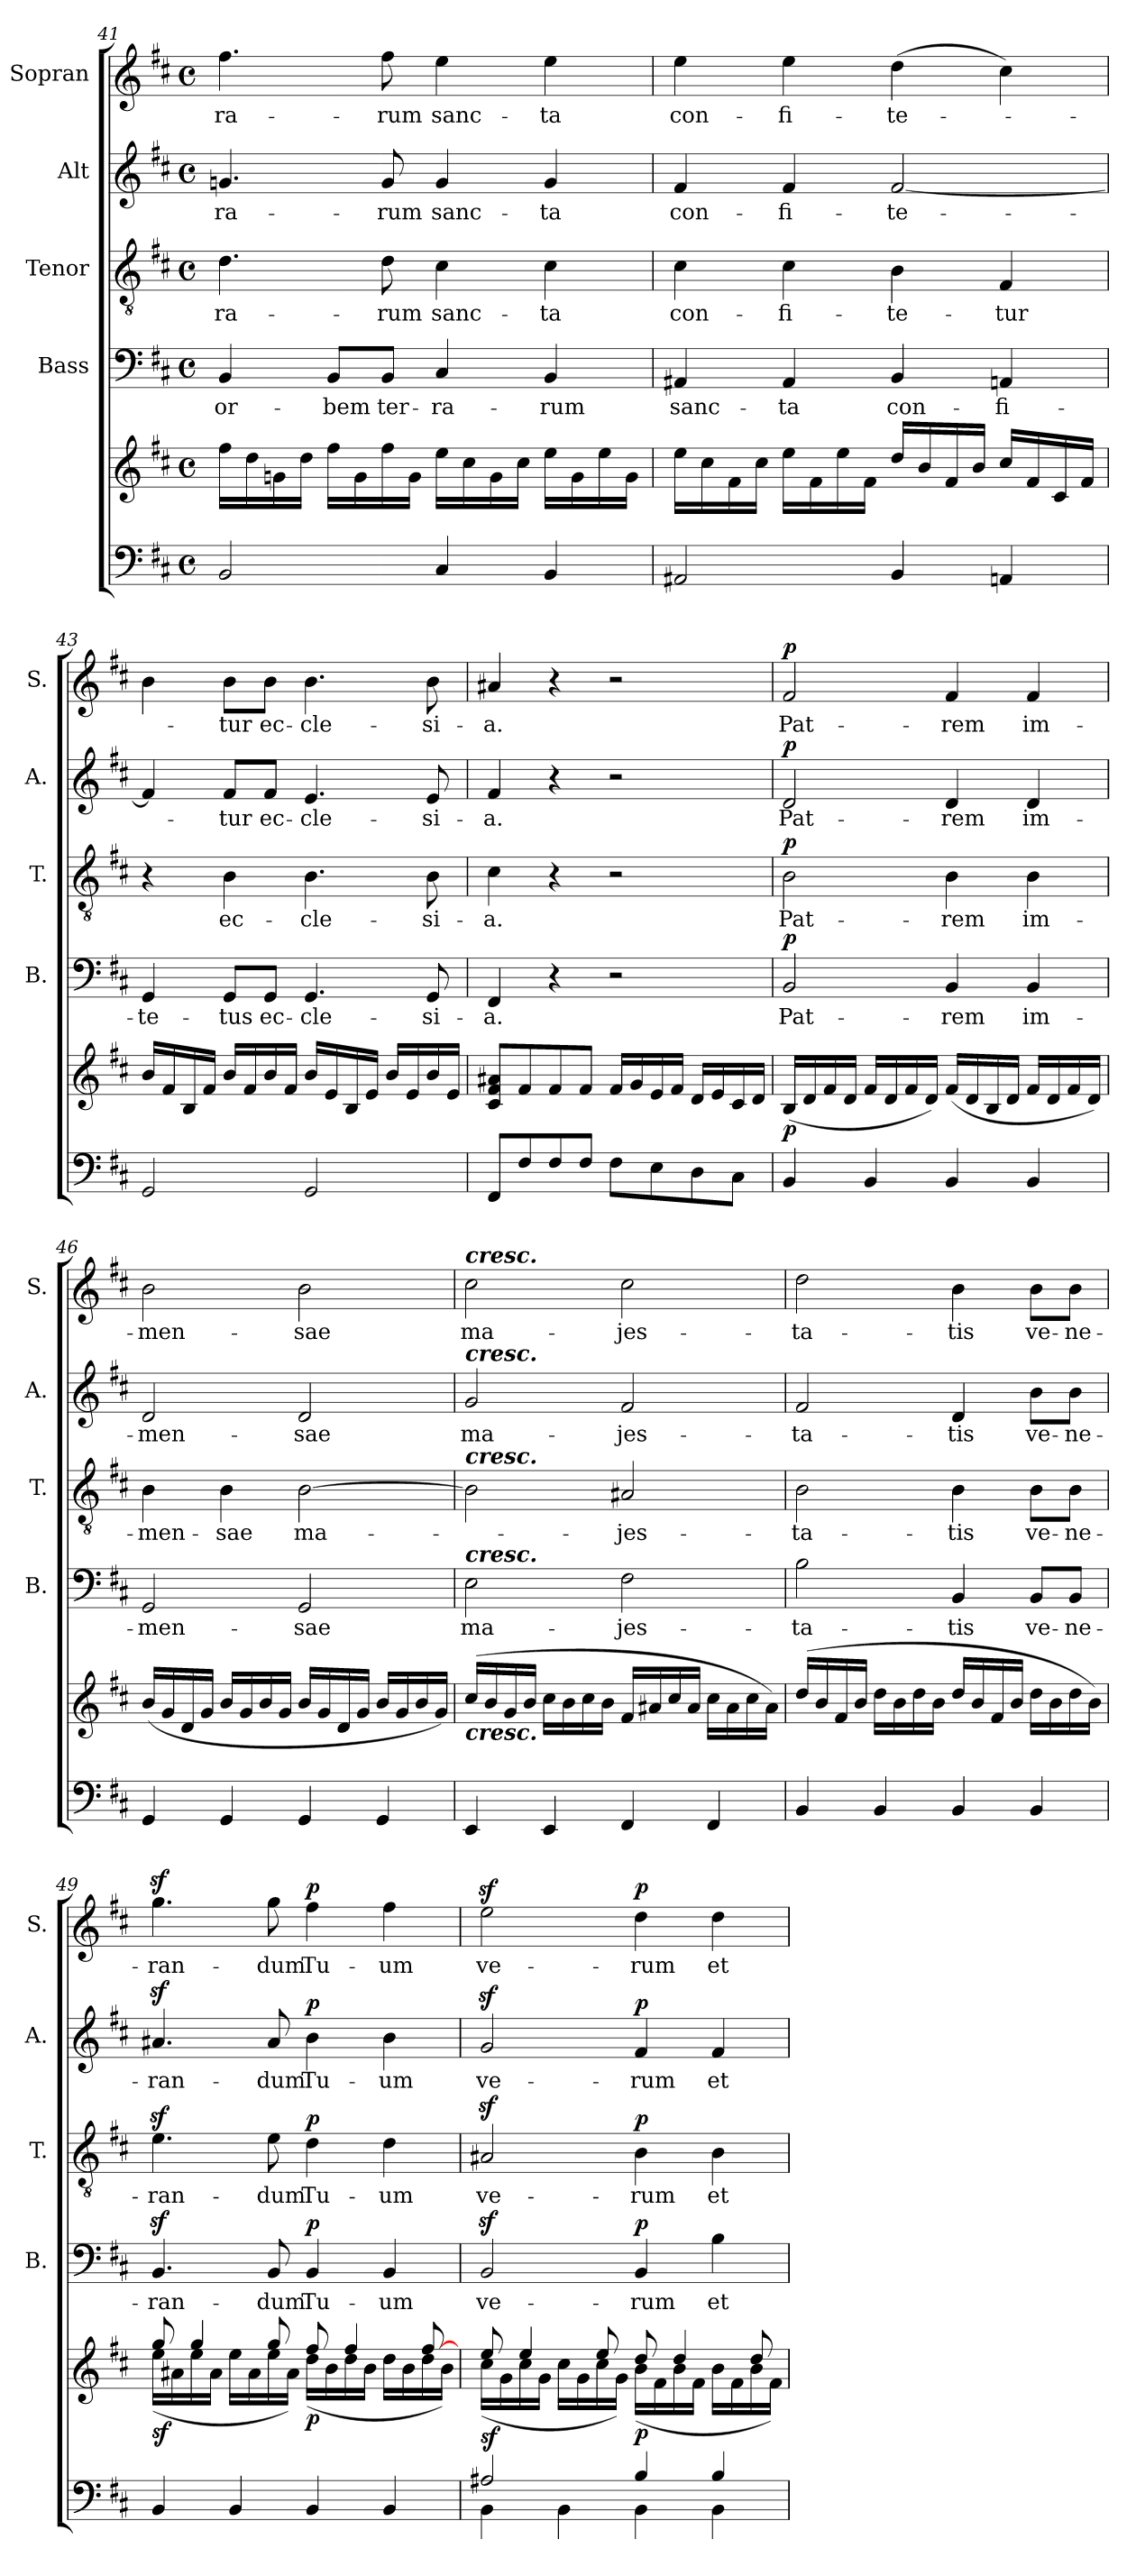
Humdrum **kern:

**kern	**kern	**dynam	**kern	**text	**dynam	**kern	**text	**dynam	**kern	**text	**dynam	**kern	**text	**dynam
*part5	*part5	*part5	*part4	*part4	*part4	*part3	*part3	*part3	*part2	*part2	*part2	*part1	*part1	*part1
*staff6	*staff5	*staff5/6	*staff4	*staff4	*staff4	*staff3	*staff3	*staff3	*staff2	*staff2	*staff2	*staff1	*staff1	*staff1
*	*	*	*I"Bass	*	*	*I"Tenor	*	*	*I"Alt	*	*	*I"Sopran	*	*
*	*	*	*I'B.	*	*	*I'T.	*	*	*I'A.	*	*	*I'S.	*	*
*clefF4	*clefG2	*	*clefF4	*	*	*clefGv2	*	*	*clefG2	*	*	*clefG2	*	*
*k[f#c#]	*k[f#c#]	*	*k[f#c#]	*	*	*k[f#c#]	*	*	*k[f#c#]	*	*	*k[f#c#]	*	*
*D:	*D:	*	*D:	*	*	*D:	*	*	*D:	*	*	*D:	*	*
*M4/4	*M4/4	*	*M4/4	*	*	*M4/4	*	*	*M4/4	*	*	*M4/4	*	*
*met(c)	*met(c)	*	*met(c)	*	*	*met(c)	*	*	*met(c)	*	*	*met(c)	*	*
=41	=41	=41	=41	=41	=41	=41	=41	=41	=41	=41	=41	=41	=41	=41
!	!	!	!	!LO:LY:b	!	!	!LO:LY:b	!	!	!LO:LY:b	!	!	!LO:LY:b	!
2BB/	16ff#\LL	.	4BB/	or-	.	4.d\	-ra-	.	4.gn/	-ra-	.	4.ff#\	-ra-	.
.	16dd\	.	.	.	.	.	.	.	.	.	.	.	.	.
.	16gn\	.	.	.	.	.	.	.	.	.	.	.	.	.
.	16dd\JJ	.	.	.	.	.	.	.	.	.	.	.	.	.
!	!	!	!	!LO:LY:b	!	!	!	!	!	!	!	!	!	!
.	16ff#\LL	.	8BB/L	-bem	.	.	.	.	.	.	.	.	.	.
.	16g\	.	.	.	.	.	.	.	.	.	.	.	.	.
!	!	!	!	!LO:LY:b	!	!	!LO:LY:b	!	!	!LO:LY:b	!	!	!LO:LY:b	!
.	16ff#\	.	8BB/J	ter-	.	8d\	-rum	.	8g/	-rum	.	8ff#\	-rum	.
.	16g\JJ	.	.	.	.	.	.	.	.	.	.	.	.	.
!	!	!	!	!LO:LY:b	!	!	!LO:LY:b	!	!	!LO:LY:b	!	!	!LO:LY:b	!
4C#/	16ee\LL	.	4C#/	-ra-	.	4c#\	sanc-	.	4g/	sanc-	.	4ee\	sanc-	.
.	16cc#\	.	.	.	.	.	.	.	.	.	.	.	.	.
.	16g\	.	.	.	.	.	.	.	.	.	.	.	.	.
.	16cc#\JJ	.	.	.	.	.	.	.	.	.	.	.	.	.
!	!	!	!	!LO:LY:b	!	!	!LO:LY:b	!	!	!LO:LY:b	!	!	!LO:LY:b	!
4BB/	16ee\LL	.	4BB/	-rum	.	4c#\	-ta	.	4g/	-ta	.	4ee\	-ta	.
.	16g\	.	.	.	.	.	.	.	.	.	.	.	.	.
.	16ee\	.	.	.	.	.	.	.	.	.	.	.	.	.
.	16g\JJ	.	.	.	.	.	.	.	.	.	.	.	.	.
!!LO:LB:g=z
=42	=42	=42	=42	=42	=42	=42	=42	=42	=42	=42	=42	=42	=42	=42
!	!	!	!	!LO:LY:b	!	!	!LO:LY:b	!	!	!LO:LY:b	!	!	!LO:LY:b	!
2AA#X/	16ee\LL	.	4AA#X/	sanc-	.	4c#\	con-	.	4f#/	con-	.	4ee\	con-	.
.	16cc#\	.	.	.	.	.	.	.	.	.	.	.	.	.
.	16f#\	.	.	.	.	.	.	.	.	.	.	.	.	.
.	16cc#\JJ	.	.	.	.	.	.	.	.	.	.	.	.	.
!	!	!	!	!LO:LY:b	!	!	!LO:LY:b	!	!	!LO:LY:b	!	!	!LO:LY:b	!
.	16ee\LL	.	4AA#/	-ta	.	4c#\	-fi-	.	4f#/	-fi-	.	4ee\	-fi-	.
.	16f#\	.	.	.	.	.	.	.	.	.	.	.	.	.
.	16ee\	.	.	.	.	.	.	.	.	.	.	.	.	.
.	16f#\JJ	.	.	.	.	.	.	.	.	.	.	.	.	.
!	!	!	!	!LO:LY:b	!	!	!LO:LY:b	!	!	!LO:LY:b	!	!	!LO:LY:b	!
4BB/	16dd/LL	.	4BB/	con-	.	4B\	-te-	.	[2f#/	-te-	.	(>4dd\	-te-	.
.	16b/	.	.	.	.	.	.	.	.	.	.	.	.	.
.	16f#/	.	.	.	.	.	.	.	.	.	.	.	.	.
.	16b/JJ	.	.	.	.	.	.	.	.	.	.	.	.	.
!	!	!	!	!LO:LY:b	!	!	!LO:LY:b	!	!	!	!	!	!	!
4AAn/	16cc#/LL	.	4AAn/	-fi-	.	4F#/	-tur	.	.	.	.	4cc#\)	.	.
.	16f#/	.	.	.	.	.	.	.	.	.	.	.	.	.
.	16c#/	.	.	.	.	.	.	.	.	.	.	.	.	.
.	16f#/JJ	.	.	.	.	.	.	.	.	.	.	.	.	.
=43	=43	=43	=43	=43	=43	=43	=43	=43	=43	=43	=43	=43	=43	=43
!	!	!	!	!LO:LY:b	!	!	!	!	!	!	!	!	!	!
2GG/	16b/LL	.	4GG/	-te-	.	4r	.	.	4f#/]	.	.	4b\	.	.
.	16f#/	.	.	.	.	.	.	.	.	.	.	.	.	.
.	16B/	.	.	.	.	.	.	.	.	.	.	.	.	.
.	16f#/JJ	.	.	.	.	.	.	.	.	.	.	.	.	.
!	!	!	!	!LO:LY:b	!	!	!LO:LY:b	!	!	!LO:LY:b	!	!	!LO:LY:b	!
.	16b/LL	.	8GG/L	-tus	.	4B\	ec-	.	8f#/L	-tur	.	8b\L	-tur	.
.	16f#/	.	.	.	.	.	.	.	.	.	.	.	.	.
!	!	!	!	!LO:LY:b	!	!	!	!	!	!LO:LY:b	!	!	!LO:LY:b	!
.	16b/	.	8GG/J	ec-	.	.	.	.	8f#/J	ec-	.	8b\J	ec-	.
.	16f#/JJ	.	.	.	.	.	.	.	.	.	.	.	.	.
!	!	!	!	!LO:LY:b	!	!	!LO:LY:b	!	!	!LO:LY:b	!	!	!LO:LY:b	!
2GG/	16b/LL	.	4.GG/	-cle-	.	4.B\	-cle-	.	4.e/	-cle-	.	4.b\	-cle-	.
.	16e/	.	.	.	.	.	.	.	.	.	.	.	.	.
.	16B/	.	.	.	.	.	.	.	.	.	.	.	.	.
.	16e/JJ	.	.	.	.	.	.	.	.	.	.	.	.	.
.	16b/LL	.	.	.	.	.	.	.	.	.	.	.	.	.
.	16e/	.	.	.	.	.	.	.	.	.	.	.	.	.
!	!	!	!	!LO:LY:b	!	!	!LO:LY:b	!	!	!LO:LY:b	!	!	!LO:LY:b	!
.	16b/	.	8GG/	-si-	.	8B\	-si-	.	8e/	-si-	.	8b\	-si-	.
.	16e/JJ	.	.	.	.	.	.	.	.	.	.	.	.	.
=44	=44	=44	=44	=44	=44	=44	=44	=44	=44	=44	=44	=44	=44	=44
!	!	!	!	!LO:LY:b	!	!	!LO:LY:b	!	!	!LO:LY:b	!	!	!LO:LY:b	!
8FF#/L	8c#/ 8f#/ 8a#X/L	.	4FF#/	-a.	.	4c#\	-a.	.	4f#/	-a.	.	4a#X/	-a.	.
8F#/	8f#/	.	.	.	.	.	.	.	.	.	.	.	.	.
8F#/	8f#/	.	4r	.	.	4r	.	.	4r	.	.	4r	.	.
8F#/J	8f#/J	.	.	.	.	.	.	.	.	.	.	.	.	.
8F#\L	16f#/LL	.	2r	.	.	2r	.	.	2r	.	.	2r	.	.
.	16g/	.	.	.	.	.	.	.	.	.	.	.	.	.
8E\	16e/	.	.	.	.	.	.	.	.	.	.	.	.	.
.	16f#/JJ	.	.	.	.	.	.	.	.	.	.	.	.	.
8D\	16d/LL	.	.	.	.	.	.	.	.	.	.	.	.	.
.	16e/	.	.	.	.	.	.	.	.	.	.	.	.	.
8C#\J	16c#/	.	.	.	.	.	.	.	.	.	.	.	.	.
.	16d/JJ	.	.	.	.	.	.	.	.	.	.	.	.	.
=45	=45	=45	=45	=45	=45	=45	=45	=45	=45	=45	=45	=45	=45	=45
!	!	!LO:DY:b	!	!LO:LY:b	!LO:DY:a	!	!LO:LY:b	!LO:DY:a	!	!LO:LY:b	!LO:DY:a	!	!LO:LY:b	!LO:DY:a
4BB/	(<16B/LL	p	2BB/	Pat-	p	2B\	Pat-	p	2d/	Pat-	p	2f#/	Pat-	p
.	16d/	.	.	.	.	.	.	.	.	.	.	.	.	.
.	16f#/	.	.	.	.	.	.	.	.	.	.	.	.	.
.	16d/JJ	.	.	.	.	.	.	.	.	.	.	.	.	.
4BB/	16f#/LL	.	.	.	.	.	.	.	.	.	.	.	.	.
.	16d/	.	.	.	.	.	.	.	.	.	.	.	.	.
.	16f#/	.	.	.	.	.	.	.	.	.	.	.	.	.
.	16d/JJ)	.	.	.	.	.	.	.	.	.	.	.	.	.
!	!	!	!	!LO:LY:b	!	!	!LO:LY:b	!	!	!LO:LY:b	!	!	!LO:LY:b	!
4BB/	(<16f#/LL	.	4BB/	-rem	.	4B\	-rem	.	4d/	-rem	.	4f#/	-rem	.
.	16d/	.	.	.	.	.	.	.	.	.	.	.	.	.
.	16B/	.	.	.	.	.	.	.	.	.	.	.	.	.
.	16d/JJ	.	.	.	.	.	.	.	.	.	.	.	.	.
!	!	!	!	!LO:LY:b	!	!	!LO:LY:b	!	!	!LO:LY:b	!	!	!LO:LY:b	!
4BB/	16f#/LL	.	4BB/	im-	.	4B\	im-	.	4d/	im-	.	4f#/	im-	.
.	16d/	.	.	.	.	.	.	.	.	.	.	.	.	.
.	16f#/	.	.	.	.	.	.	.	.	.	.	.	.	.
.	16d/JJ)	.	.	.	.	.	.	.	.	.	.	.	.	.
!!LO:PB:g=z
=46	=46	=46	=46	=46	=46	=46	=46	=46	=46	=46	=46	=46	=46	=46
!	!	!	!	!LO:LY:b	!	!	!LO:LY:b	!	!	!LO:LY:b	!	!	!LO:LY:b	!
4GG/	(<16b/LL	.	2GG/	-men-	.	4B\	-men-	.	2d/	-men-	.	2b\	-men-	.
.	16g/	.	.	.	.	.	.	.	.	.	.	.	.	.
.	16d/	.	.	.	.	.	.	.	.	.	.	.	.	.
.	16g/JJ	.	.	.	.	.	.	.	.	.	.	.	.	.
!	!	!	!	!	!	!	!LO:LY:b	!	!	!	!	!	!	!
4GG/	16b/LL	.	.	.	.	4B\	-sae	.	.	.	.	.	.	.
.	16g/	.	.	.	.	.	.	.	.	.	.	.	.	.
.	16b/	.	.	.	.	.	.	.	.	.	.	.	.	.
.	16g/JJ	.	.	.	.	.	.	.	.	.	.	.	.	.
!	!	!	!	!LO:LY:b	!	!	!LO:LY:b	!	!	!LO:LY:b	!	!	!LO:LY:b	!
4GG/	16b/LL	.	2GG/	-sae	.	[2B\	ma-	.	2d/	-sae	.	2b\	-sae	.
.	16g/	.	.	.	.	.	.	.	.	.	.	.	.	.
.	16d/	.	.	.	.	.	.	.	.	.	.	.	.	.
.	16g/JJ	.	.	.	.	.	.	.	.	.	.	.	.	.
4GG/	16b/LL	.	.	.	.	.	.	.	.	.	.	.	.	.
.	16g/	.	.	.	.	.	.	.	.	.	.	.	.	.
.	16b/	.	.	.	.	.	.	.	.	.	.	.	.	.
.	16g/JJ)	.	.	.	.	.	.	.	.	.	.	.	.	.
=47	=47	=47	=47	=47	=47	=47	=47	=47	=47	=47	=47	=47	=47	=47
!	!	!	!	!	!	!	!	!	!	!	!	!LO:TX:a:Bi:t=cresc.	!	!
!	!	!	!	!	!	!	!	!	!LO:TX:a:Bi:t=cresc.	!	!	!	!	!
!	!	!	!	!	!	!LO:TX:a:Bi:t=cresc.	!	!	!	!	!	!	!	!
!	!	!	!LO:TX:a:Bi:t=cresc.	!	!	!	!	!	!	!	!	!	!	!
!	!LO:TX:b:Bi:t=cresc.	!	!	!	!	!	!	!	!	!	!	!	!	!
!	!	!	!	!LO:LY:b	!	!	!	!	!	!LO:LY:b	!	!	!LO:LY:b	!
4EE/	(>16cc#/LL	.	2E\	ma-	.	2B\]	.	.	2g/	ma-	.	2cc#\	ma-	.
.	16b/	.	.	.	.	.	.	.	.	.	.	.	.	.
.	16g/	.	.	.	.	.	.	.	.	.	.	.	.	.
.	16b/JJ	.	.	.	.	.	.	.	.	.	.	.	.	.
4EE/	16cc#\LL	.	.	.	.	.	.	.	.	.	.	.	.	.
.	16b\	.	.	.	.	.	.	.	.	.	.	.	.	.
.	16cc#\	.	.	.	.	.	.	.	.	.	.	.	.	.
.	16b\JJ	.	.	.	.	.	.	.	.	.	.	.	.	.
!	!	!	!	!LO:LY:b	!	!	!LO:LY:b	!	!	!LO:LY:b	!	!	!LO:LY:b	!
4FF#/	16f#/LL	.	2F#\	-jes-	.	2A#X/	-jes-	.	2f#/	-jes-	.	2cc#\	-jes-	.
.	16a#X/	.	.	.	.	.	.	.	.	.	.	.	.	.
.	16cc#/	.	.	.	.	.	.	.	.	.	.	.	.	.
.	16a#/JJ	.	.	.	.	.	.	.	.	.	.	.	.	.
4FF#/	16cc#\LL	.	.	.	.	.	.	.	.	.	.	.	.	.
.	16a#\	.	.	.	.	.	.	.	.	.	.	.	.	.
.	16cc#\	.	.	.	.	.	.	.	.	.	.	.	.	.
.	16a#\JJ)	.	.	.	.	.	.	.	.	.	.	.	.	.
=48	=48	=48	=48	=48	=48	=48	=48	=48	=48	=48	=48	=48	=48	=48
!	!	!	!	!LO:LY:b	!	!	!LO:LY:b	!	!	!LO:LY:b	!	!	!LO:LY:b	!
4BB/	(>16dd/LL	.	2B\	-ta-	.	2B\	-ta-	.	2f#/	-ta-	.	2dd\	-ta-	.
.	16b/	.	.	.	.	.	.	.	.	.	.	.	.	.
.	16f#/	.	.	.	.	.	.	.	.	.	.	.	.	.
.	16b/JJ	.	.	.	.	.	.	.	.	.	.	.	.	.
4BB/	16dd\LL	.	.	.	.	.	.	.	.	.	.	.	.	.
.	16b\	.	.	.	.	.	.	.	.	.	.	.	.	.
.	16dd\	.	.	.	.	.	.	.	.	.	.	.	.	.
.	16b\JJ	.	.	.	.	.	.	.	.	.	.	.	.	.
!	!	!	!	!LO:LY:b	!	!	!LO:LY:b	!	!	!LO:LY:b	!	!	!LO:LY:b	!
4BB/	16dd/LL	.	4BB/	-tis	.	4B\	-tis	.	4d/	-tis	.	4b\	-tis	.
.	16b/	.	.	.	.	.	.	.	.	.	.	.	.	.
.	16f#/	.	.	.	.	.	.	.	.	.	.	.	.	.
.	16b/JJ	.	.	.	.	.	.	.	.	.	.	.	.	.
!	!	!	!	!LO:LY:b	!	!	!LO:LY:b	!	!	!LO:LY:b	!	!	!LO:LY:b	!
4BB/	16dd\LL	.	8BB/L	ve-	.	8B\L	ve-	.	8b\L	ve-	.	8b\L	ve-	.
.	16b\	.	.	.	.	.	.	.	.	.	.	.	.	.
!	!	!	!	!LO:LY:b	!	!	!LO:LY:b	!	!	!LO:LY:b	!	!	!LO:LY:b	!
.	16dd\	.	8BB/J	-ne-	.	8B\J	-ne-	.	8b\J	-ne-	.	8b\J	-ne-	.
.	16b\JJ)	.	.	.	.	.	.	.	.	.	.	.	.	.
!!LO:LB:g=z
=49	=49	=49	=49	=49	=49	=49	=49	=49	=49	=49	=49	=49	=49	=49
*	*^	*	*	*	*	*	*	*	*	*	*	*	*	*
!	!	!	!LO:DY:b	!	!LO:LY:b	!	!	!LO:LY:b	!	!	!LO:LY:b	!	!	!LO:LY:b	!
4BB/	8gg/	(<16ee\LL	sf	4.BBz>/	-ran-	.	4.ez>\	-ran-	.	4.a#Xz>/	-ran-	.	4.ggz>\	-ran-	.
.	.	16a#X\	.	.	.	.	.	.	.	.	.	.	.	.	.
.	4gg/	16ee\	.	.	.	.	.	.	.	.	.	.	.	.	.
.	.	16a#\JJ	.	.	.	.	.	.	.	.	.	.	.	.	.
4BB/	.	16ee\LL	.	.	.	.	.	.	.	.	.	.	.	.	.
.	.	16a#\	.	.	.	.	.	.	.	.	.	.	.	.	.
!	!	!	!	!	!LO:LY:b	!	!	!LO:LY:b	!	!	!LO:LY:b	!	!	!LO:LY:b	!
.	8gg/	16ee\	.	8BB/	-dum	.	8e\	-dum	.	8a#/	-dum	.	8gg\	-dum	.
.	.	16a#\JJ)	.	.	.	.	.	.	.	.	.	.	.	.	.
!	!	!	!LO:DY:b	!	!LO:LY:b	!LO:DY:a	!	!LO:LY:b	!LO:DY:a	!	!LO:LY:b	!LO:DY:a	!	!LO:LY:b	!LO:DY:a
4BB/	8ff#/	(<16dd\LL	p	4BB/	Tu-	p	4d\	Tu-	p	4b\	Tu-	p	4ff#\	Tu-	p
.	.	16b\	.	.	.	.	.	.	.	.	.	.	.	.	.
.	4ff#/	16dd\	.	.	.	.	.	.	.	.	.	.	.	.	.
.	.	16b\JJ	.	.	.	.	.	.	.	.	.	.	.	.	.
!	!	!	!	!	!LO:LY:b	!	!	!LO:LY:b	!	!	!LO:LY:b	!	!	!LO:LY:b	!
4BB/	.	16dd\LL	.	4BB/	-um	.	4d\	-um	.	4b\	-um	.	4ff#\	-um	.
.	.	16b\	.	.	.	.	.	.	.	.	.	.	.	.	.
.	[>8ff#/	16dd\	.	.	.	.	.	.	.	.	.	.	.	.	.
.	.	16b\JJ)	.	.	.	.	.	.	.	.	.	.	.	.	.
=50	=50	=50	=50	=50	=50	=50	=50	=50	=50	=50	=50	=50	=50	=50	=50
*^	*	*	*	*	*	*	*	*	*	*	*	*	*	*	*
!	!	!	!	!LO:DY:b	!	!LO:LY:b	!	!	!LO:LY:b	!	!	!LO:LY:b	!	!	!LO:LY:b	!
2A#X/	4BB\	8ee/	(<16cc#\LL	sf	2BBz>/	ve-	.	2A#Xz>/	ve-	.	2gz>/	ve-	.	2eez>\	ve-	.
.	.	.	16g\	.	.	.	.	.	.	.	.	.	.	.	.	.
.	.	4ee/	16cc#\	.	.	.	.	.	.	.	.	.	.	.	.	.
.	.	.	16g\JJ	.	.	.	.	.	.	.	.	.	.	.	.	.
.	4BB\	.	16cc#\LL	.	.	.	.	.	.	.	.	.	.	.	.	.
.	.	.	16g\	.	.	.	.	.	.	.	.	.	.	.	.	.
.	.	8ee/	16cc#\	.	.	.	.	.	.	.	.	.	.	.	.	.
.	.	.	16g\JJ)	.	.	.	.	.	.	.	.	.	.	.	.	.
!	!	!	!	!LO:DY:b	!	!LO:LY:b	!LO:DY:a	!	!LO:LY:b	!LO:DY:a	!	!LO:LY:b	!LO:DY:a	!	!LO:LY:b	!LO:DY:a
4B/	4BB\	8dd/	(<16b\LL	p	4BB/	-rum	p	4B\	-rum	p	4f#/	-rum	p	4dd\	-rum	p
.	.	.	16f#\	.	.	.	.	.	.	.	.	.	.	.	.	.
.	.	4dd/	16b\	.	.	.	.	.	.	.	.	.	.	.	.	.
.	.	.	16f#\JJ	.	.	.	.	.	.	.	.	.	.	.	.	.
!	!	!	!	!	!	!LO:LY:b	!	!	!LO:LY:b	!	!	!LO:LY:b	!	!	!LO:LY:b	!
4B/	4BB\	.	16b\LL	.	4B\	et	.	4B\	et	.	4f#/	et	.	4dd\	et	.
.	.	.	16f#\	.	.	.	.	.	.	.	.	.	.	.	.	.
.	.	8dd/	16b\	.	.	.	.	.	.	.	.	.	.	.	.	.
.	.	.	16f#\JJ)	.	.	.	.	.	.	.	.	.	.	.	.	.
*v	*v	*	*	*	*	*	*	*	*	*	*	*	*	*	*	*
*	*v	*v	*	*	*	*	*	*	*	*	*	*	*	*	*
=	=	=	=	=	=	=	=	=	=	=	=	=	=	=
*-	*-	*-	*-	*-	*-	*-	*-	*-	*-	*-	*-	*-	*-	*-
